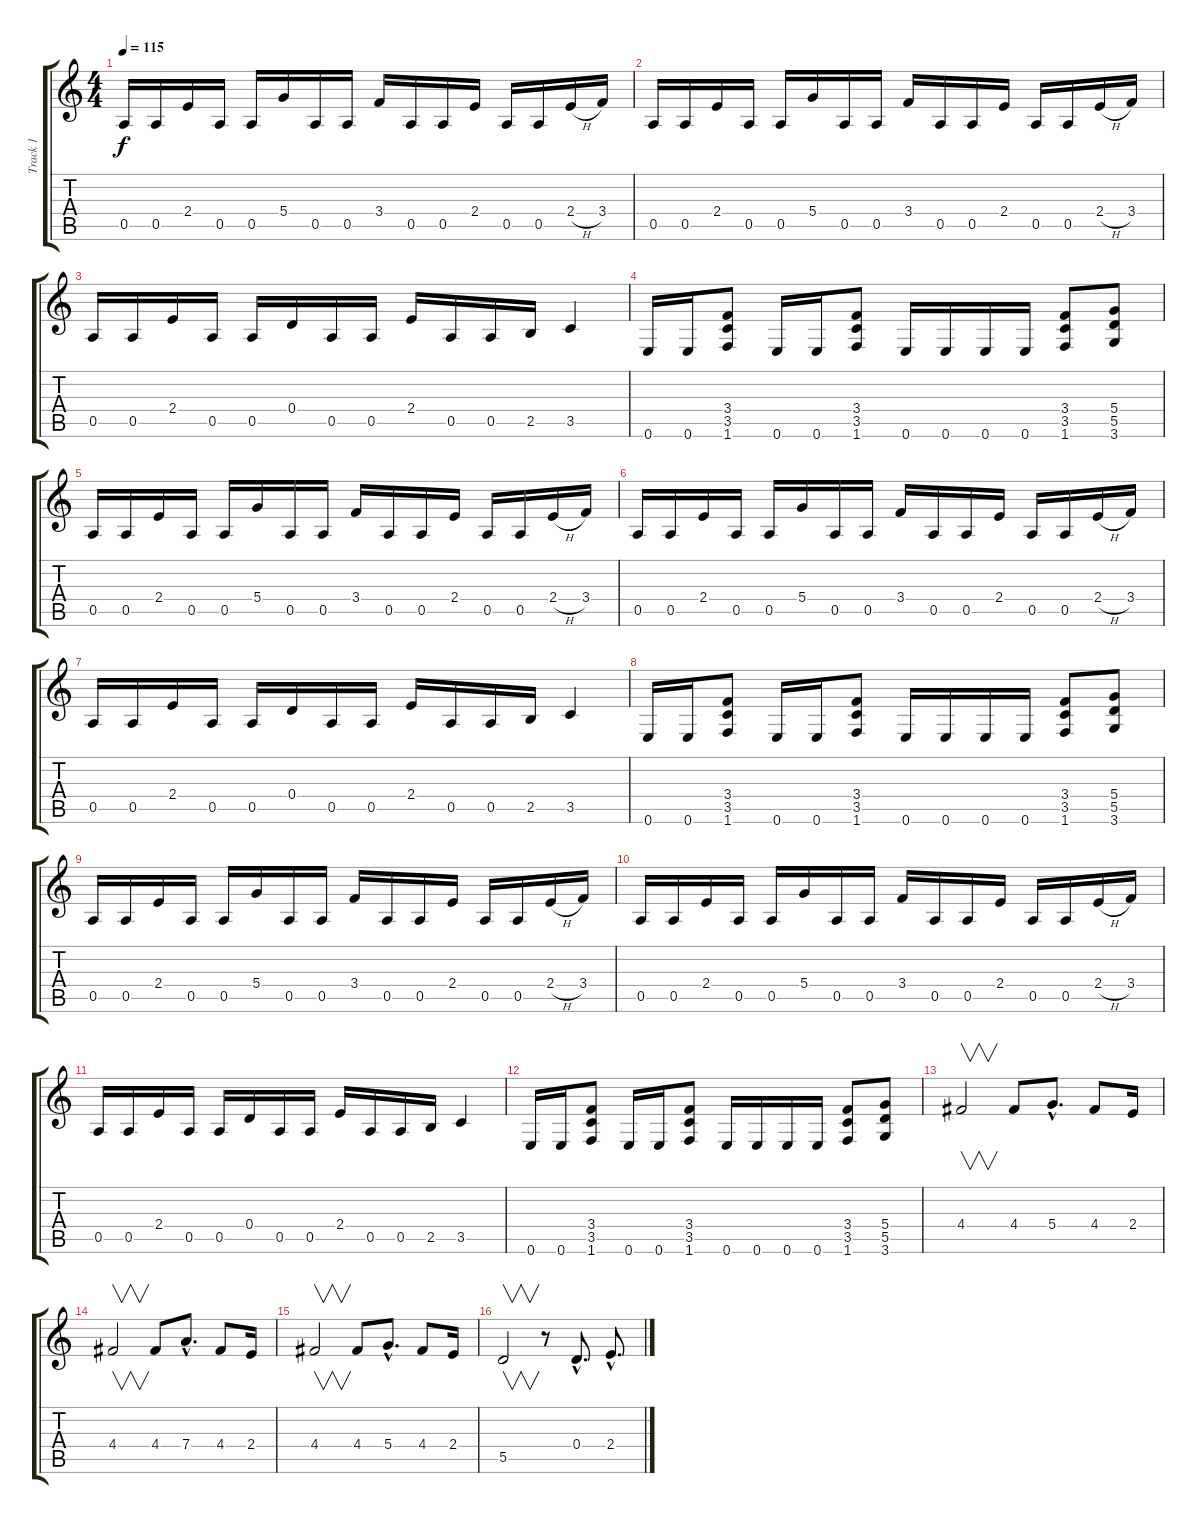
\track ("Track 1" "Track 1") {instrument distortionguitar}
\staff {score tabs}
\tuning (E4 B3 G3 D3 A2 E2) {hide}
\ts (4 4)
\tempo 115
\clef g2
\ks c
0.5.16{dy f instrument distortionguitar} 0.5.16 2.4.16 0.5.16 0.5.16 5.4.16 0.5.16 0.5.16 3.4.16 0.5.16 0.5.16 2.4.16 0.5.16 0.5.16 2.4{h}.16 3.4.16 |
0.5.16 0.5.16 2.4.16 0.5.16 0.5.16 5.4.16 0.5.16 0.5.16 3.4.16 0.5.16 0.5.16 2.4.16 0.5.16 0.5.16 2.4{h}.16 3.4.16 |
0.5.16 0.5.16 2.4.16 0.5.16 0.5.16 0.4.16 0.5.16 0.5.16 2.4.16 0.5.16 0.5.16 2.5.16 3.5.4 |
0.6.16 0.6.16 (3.4 3.5 1.6).8 0.6.16 0.6.16 (3.4 3.5 1.6).8 0.6.16 0.6.16 0.6.16 0.6.16 (3.4 3.5 1.6).8 (5.4 5.5 3.6).8 |
0.5.16 0.5.16 2.4.16 0.5.16 0.5.16 5.4.16 0.5.16 0.5.16 3.4.16 0.5.16 0.5.16 2.4.16 0.5.16 0.5.16 2.4{h}.16 3.4.16 |
0.5.16 0.5.16 2.4.16 0.5.16 0.5.16 5.4.16 0.5.16 0.5.16 3.4.16 0.5.16 0.5.16 2.4.16 0.5.16 0.5.16 2.4{h}.16 3.4.16 |
0.5.16 0.5.16 2.4.16 0.5.16 0.5.16 0.4.16 0.5.16 0.5.16 2.4.16 0.5.16 0.5.16 2.5.16 3.5.4 |
0.6.16 0.6.16 (3.4 3.5 1.6).8 0.6.16 0.6.16 (3.4 3.5 1.6).8 0.6.16 0.6.16 0.6.16 0.6.16 (3.4 3.5 1.6).8 (5.4 5.5 3.6).8 |
0.5.16 0.5.16 2.4.16 0.5.16 0.5.16 5.4.16 0.5.16 0.5.16 3.4.16 0.5.16 0.5.16 2.4.16 0.5.16 0.5.16 2.4{h}.16 3.4.16 |
0.5.16 0.5.16 2.4.16 0.5.16 0.5.16 5.4.16 0.5.16 0.5.16 3.4.16 0.5.16 0.5.16 2.4.16 0.5.16 0.5.16 2.4{h}.16 3.4.16 |
0.5.16 0.5.16 2.4.16 0.5.16 0.5.16 0.4.16 0.5.16 0.5.16 2.4.16 0.5.16 0.5.16 2.5.16 3.5.4 |
0.6.16 0.6.16 (3.4 3.5 1.6).8 0.6.16 0.6.16 (3.4 3.5 1.6).8 0.6.16 0.6.16 0.6.16 0.6.16 (3.4 3.5 1.6).8 (5.4 5.5 3.6).8 |
4.4.2{v} 4.4.8 5.4{hac}.8{d} 4.4.8 2.4.16 |
4.4.2{v} 4.4.8 7.4{hac}.8{d} 4.4.8 2.4.16 |
4.4.2{v} 4.4.8 5.4{hac}.8{d} 4.4.8 2.4.16 |
5.5.2{v} r.8 0.4{hac}.8{d} 2.4{hac}.8{d}
